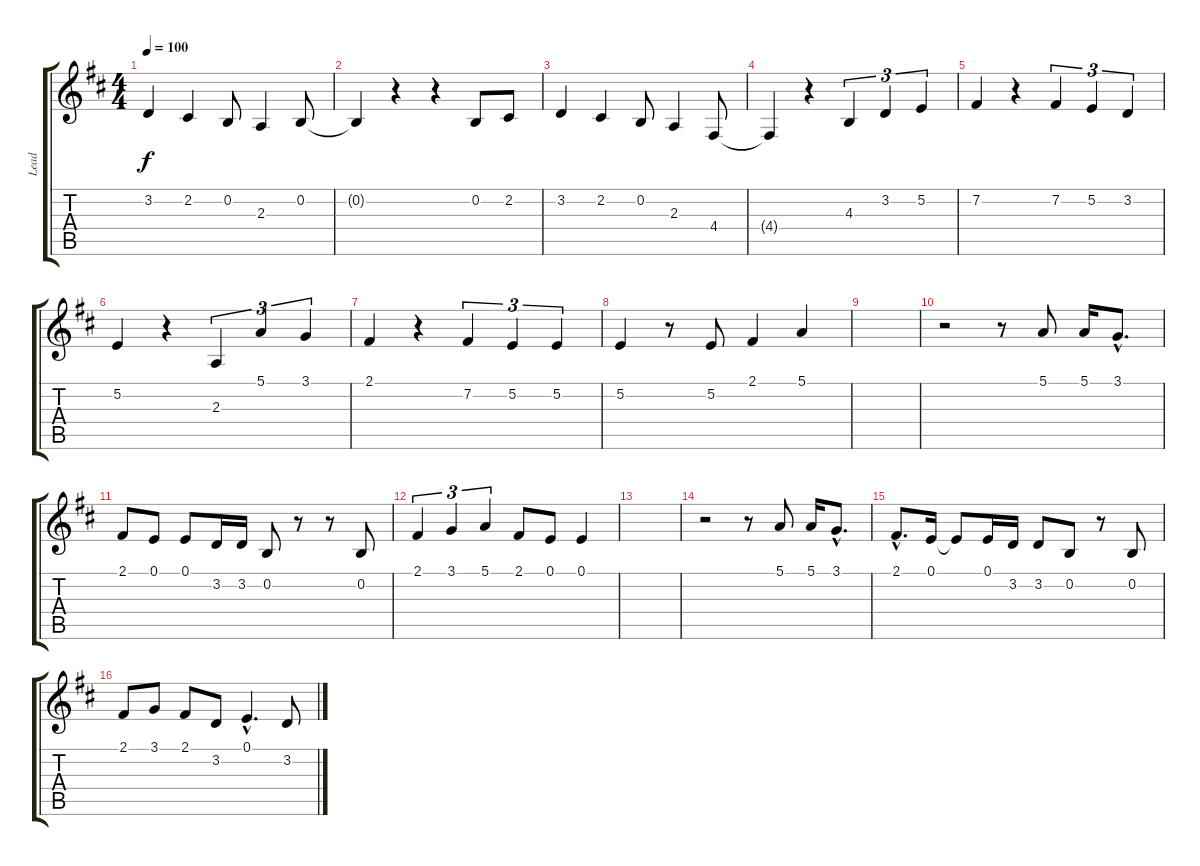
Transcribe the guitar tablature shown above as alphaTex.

\track ("Lead" "Lead") {instrument lead3calliope}
\staff {score tabs}
\tuning (E4 B3 G3 D3 A2 E2) {hide}
\ts (4 4)
\tempo 100
\clef g2
\ks d
3.2.4{dy f} 2.2.4 0.2.8 2.3.4 0.2.8 |
0.2{t}.4 r.4 r.4 0.2.8 2.2.8 |
3.2.4 2.2.4 0.2.8 2.3.4 4.4.8 |
4.4{t}.4 r.4 4.3.4{tu (3 2)} 3.2.4{tu (3 2)} 5.2.4{tu (3 2)} |
7.2.4 r.4 7.2.4{tu (3 2)} 5.2.4{tu (3 2)} 3.2.4{tu (3 2)} |
5.2.4 r.4 2.3.4{tu (3 2)} 5.1.4{tu (3 2)} 3.1.4{tu (3 2)} |
2.1.4 r.4 7.2.4{tu (3 2)} 5.2.4{tu (3 2)} 5.2.4{tu (3 2)} |
5.2.4 r.8 5.2.8 2.1.4 5.1.4 |
|
r.2 r.8 5.1.8 5.1.16 3.1{hac}.8{d} |
2.1.8 0.1.8 0.1.8 3.2.16 3.2.16 0.2.8 r.8 r.8 0.2.8 |
2.1.4{tu (3 2)} 3.1.4{tu (3 2)} 5.1.4{tu (3 2)} 2.1.8 0.1.8 0.1.4 |
|
r.2 r.8 5.1.8 5.1.16 3.1{hac}.8{d} |
2.1{hac}.8{d} 0.1.16 0.1{t}.8 0.1.16 3.2.16 3.2.8 0.2.8 r.8 0.2.8 |
2.1.8 3.1.8 2.1.8 3.2.8 0.1{hac}.4{d} 3.2.8
